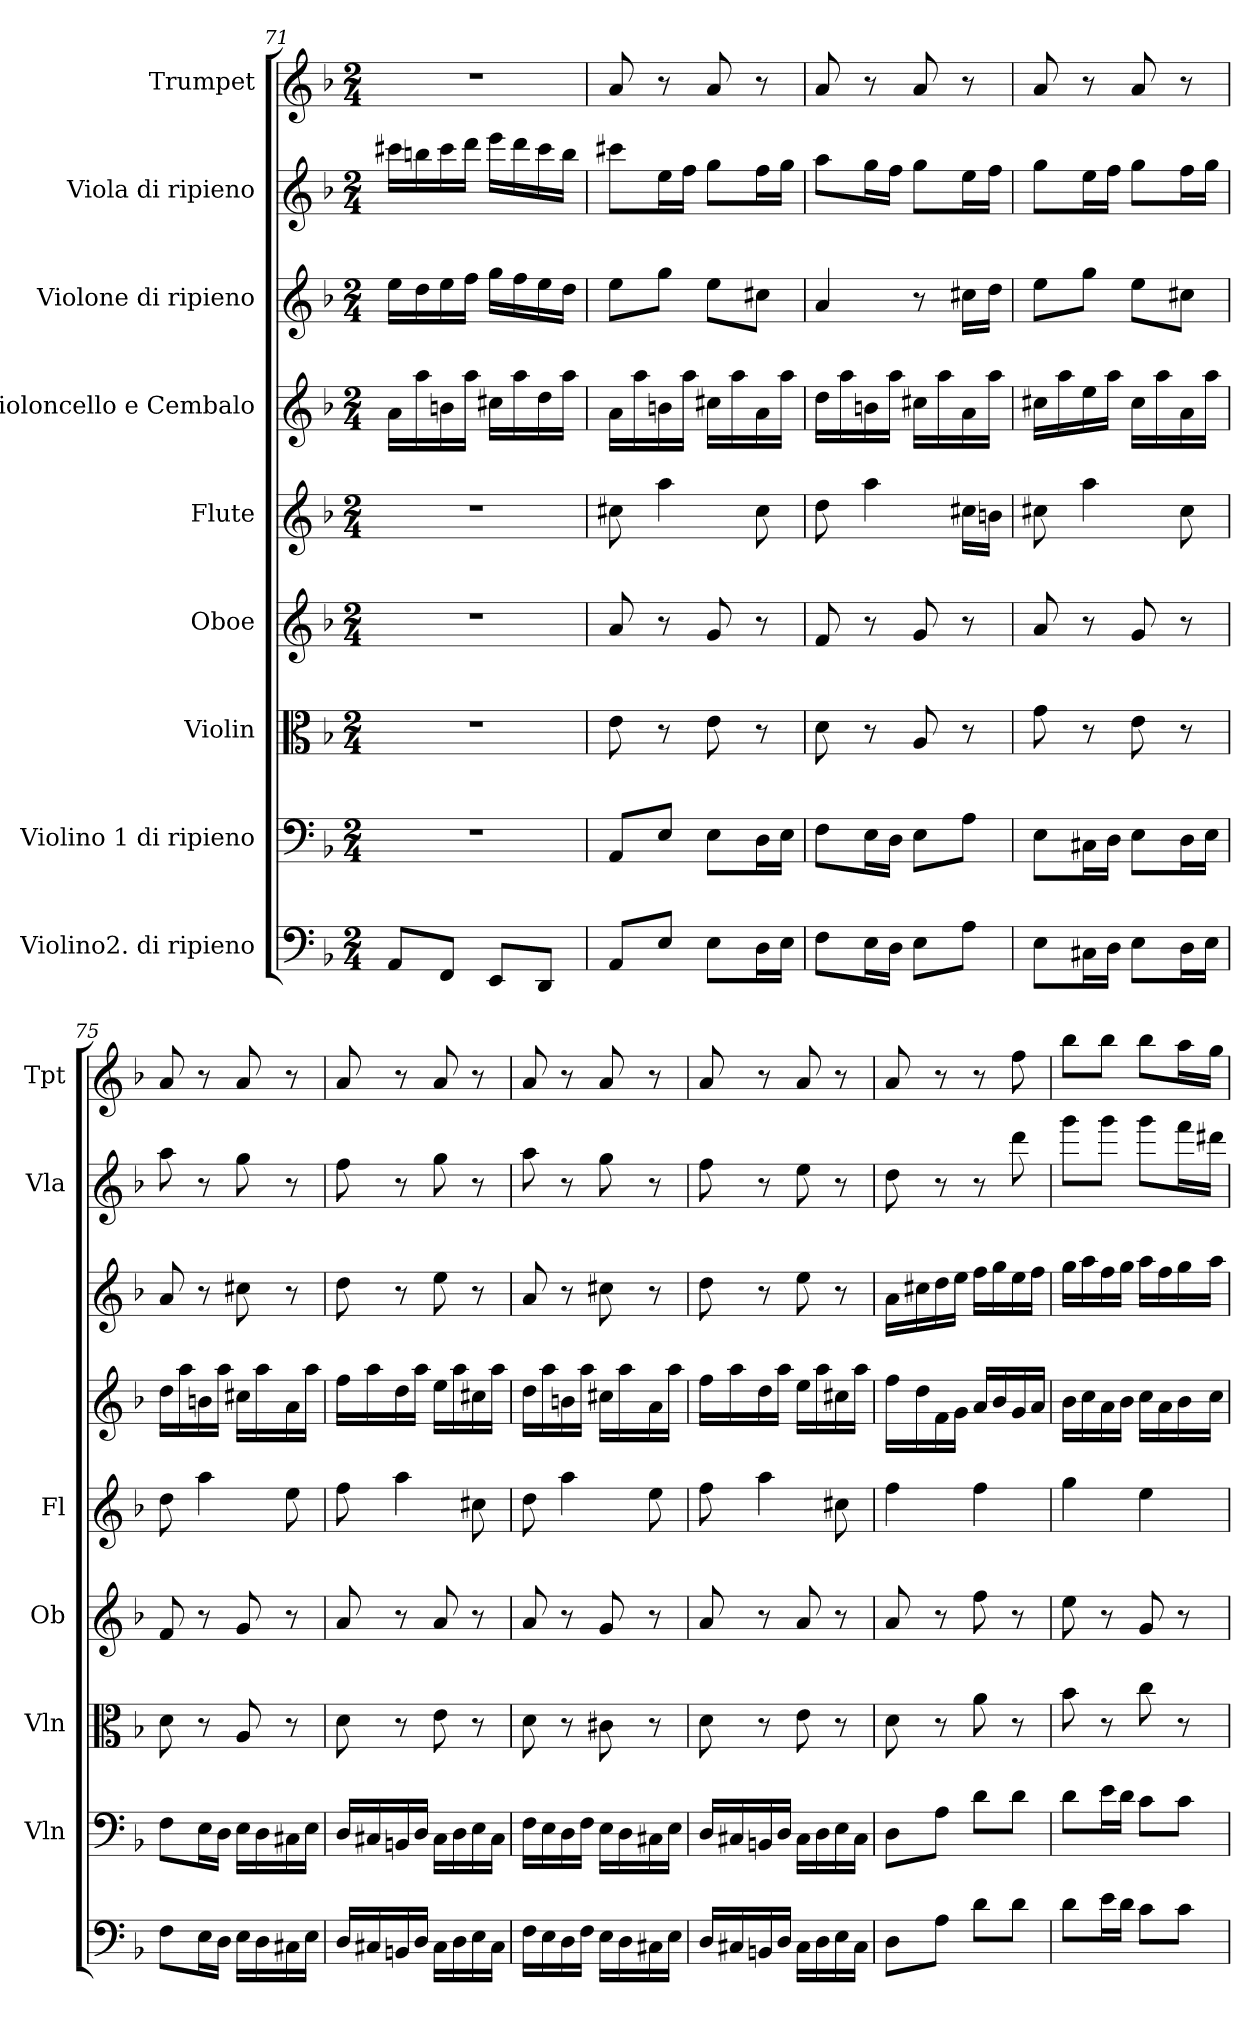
**kern	**kern	**kern	**kern	**kern	**kern	**kern	**kern	**kern
*part9	*part8	*part7	*part6	*part5	*part4	*part3	*part2	*part1
*staff9	*staff8	*staff7	*staff6	*staff5	*staff4	*staff3	*staff2	*staff1
*I"Violino2. di ripieno	*I"Violino 1 di ripieno	*I"Violin	*I"Oboe	*I"Flute	*I"Violoncello e Cembalo	*I"Violone di ripieno	*I"Viola di ripieno	*I"Trumpet
*	*I'Vln	*I'Vln	*I'Ob	*I'Fl	*	*	*I'Vla	*I'Tpt
*clefF4	*clefF4	*clefC3	*clefG2	*clefG2	*clefG2	*clefG2	*clefG2	*clefG2
*	*	*	*	*	*	*	*	*ITrd1c2
*k[b-]	*k[b-]	*k[b-]	*k[b-]	*k[b-]	*k[b-]	*k[b-]	*k[b-]	*k[b-e-a-]
*F:	*F:	*F:	*F:	*F:	*F:	*F:	*F:	*E-:
*M2/4	*M2/4	*M2/4	*M2/4	*M2/4	*M2/4	*M2/4	*M2/4	*M2/4
=71	=71	=71	=71	=71	=71	=71	=71	=71
8AA/L	2r	2r	2r	2r	16a\LL	16ee\LL	16ccc#\LL	2r
.	.	.	.	.	16aa\	16dd\	16bbn\	.
8FF/J	.	.	.	.	16bn\	16ee\	16ccc#\	.
.	.	.	.	.	16aa\JJ	16ff\JJ	16ddd\JJ	.
8EE/L	.	.	.	.	16cc#\LL	16gg\LL	16eee\LL	.
.	.	.	.	.	16aa\	16ff\	16ddd\	.
8DD/J	.	.	.	.	16dd\	16ee\	16ccc#\	.
.	.	.	.	.	16aa\JJ	16dd\JJ	16bb\JJ	.
=72	=72	=72	=72	=72	=72	=72	=72	=72
8AA/L	8AA/L	8e\	8a/	8cc#\	16a\LL	8ee\L	8ccc#\L	8g/
.	.	.	.	.	16aa\	.	.	.
8E/J	8E/J	8r	8r	4aa\	16bn\	8gg\J	16ee\L	8r
.	.	.	.	.	16aa\JJ	.	16ff\JJ	.
8E\L	8E\L	8e\	8g/	.	16cc#\LL	8ee\L	8gg\L	8g/
.	.	.	.	.	16aa\	.	.	.
16D\L	16D\L	8r	8r	8cc#\	16a\	8cc#\J	16ff\L	8r
16E\JJ	16E\JJ	.	.	.	16aa\JJ	.	16gg\JJ	.
=73	=73	=73	=73	=73	=73	=73	=73	=73
8F\L	8F\L	8d\	8f/	8dd\	16dd\LL	4a/	8aa\L	8g/
.	.	.	.	.	16aa\	.	.	.
16E\L	16E\L	8r	8r	4aa\	16bn\	.	16gg\L	8r
16D\JJ	16D\JJ	.	.	.	16aa\JJ	.	16ff\JJ	.
8E\L	8E\L	8A/	8g/	.	16cc#\LL	8r	8gg\L	8g/
.	.	.	.	.	16aa\	.	.	.
8A\J	8A\J	8r	8r	16cc#\LL	16a\	16cc#\LL	16ee\L	8r
.	.	.	.	16bn\JJ	16aa\JJ	16dd\JJ	16ff\JJ	.
=74	=74	=74	=74	=74	=74	=74	=74	=74
8E\L	8E\L	8g\	8a/	8cc#\	16cc#\LL	8ee\L	8gg\L	8g/
.	.	.	.	.	16aa\	.	.	.
16C#\L	16C#\L	8r	8r	4aa\	16ee\	8gg\J	16ee\L	8r
16D\JJ	16D\JJ	.	.	.	16aa\JJ	.	16ff\JJ	.
8E\L	8E\L	8e\	8g/	.	16cc#\LL	8ee\L	8gg\L	8g/
.	.	.	.	.	16aa\	.	.	.
16D\L	16D\L	8r	8r	8cc#\	16a\	8cc#\J	16ff\L	8r
16E\JJ	16E\JJ	.	.	.	16aa\JJ	.	16gg\JJ	.
=75	=75	=75	=75	=75	=75	=75	=75	=75
8F\L	8F\L	8d\	8f/	8dd\	16dd\LL	8a/	8aa\	8g/
.	.	.	.	.	16aa\	.	.	.
16E\L	16E\L	8r	8r	4aa\	16bn\	8r	8r	8r
16D\JJ	16D\JJ	.	.	.	16aa\JJ	.	.	.
16E\LL	16E\LL	8A/	8g/	.	16cc#\LL	8cc#\	8gg\	8g/
16D\	16D\	.	.	.	16aa\	.	.	.
16C#\	16C#\	8r	8r	8ee\	16a\	8r	8r	8r
16E\JJ	16E\JJ	.	.	.	16aa\JJ	.	.	.
=76	=76	=76	=76	=76	=76	=76	=76	=76
16D/LL	16D/LL	8d\	8a/	8ff\	16ff\LL	8dd\	8ff\	8g/
16C#/	16C#/	.	.	.	16aa\	.	.	.
16BBn/	16BBn/	8r	8r	4aa\	16dd\	8r	8r	8r
16D/JJ	16D/JJ	.	.	.	16aa\JJ	.	.	.
16C#\LL	16C#\LL	8e\	8a/	.	16ee\LL	8ee\	8gg\	8g/
16D\	16D\	.	.	.	16aa\	.	.	.
16E\	16E\	8r	8r	8cc#\	16cc#\	8r	8r	8r
16C#\JJ	16C#\JJ	.	.	.	16aa\JJ	.	.	.
=77	=77	=77	=77	=77	=77	=77	=77	=77
16F\LL	16F\LL	8d\	8a/	8dd\	16dd\LL	8a/	8aa\	8g/
16E\	16E\	.	.	.	16aa\	.	.	.
16D\	16D\	8r	8r	4aa\	16bn\	8r	8r	8r
16F\JJ	16F\JJ	.	.	.	16aa\JJ	.	.	.
16E\LL	16E\LL	8c#\	8g/	.	16cc#\LL	8cc#\	8gg\	8g/
16D\	16D\	.	.	.	16aa\	.	.	.
16C#\	16C#\	8r	8r	8ee\	16a\	8r	8r	8r
16E\JJ	16E\JJ	.	.	.	16aa\JJ	.	.	.
=78	=78	=78	=78	=78	=78	=78	=78	=78
16D/LL	16D/LL	8d\	8a/	8ff\	16ff\LL	8dd\	8ff\	8g/
16C#/	16C#/	.	.	.	16aa\	.	.	.
16BBn/	16BBn/	8r	8r	4aa\	16dd\	8r	8r	8r
16D/JJ	16D/JJ	.	.	.	16aa\JJ	.	.	.
16C#\LL	16C#\LL	8e\	8a/	.	16ee\LL	8ee\	8ee\	8g/
16D\	16D\	.	.	.	16aa\	.	.	.
16E\	16E\	8r	8r	8cc#\	16cc#\	8r	8r	8r
16C#\JJ	16C#\JJ	.	.	.	16aa\JJ	.	.	.
=79	=79	=79	=79	=79	=79	=79	=79	=79
8D\L	8D\L	8d\	8a/	4ff\	16ff\LL	16a\LL	8dd\	8g/
.	.	.	.	.	16dd\	16cc#\	.	.
8A\J	8A\J	8r	8r	.	16f\	16dd\	8r	8r
.	.	.	.	.	16g\JJ	16ee\JJ	.	.
8d\L	8d\L	8a\	8ff\	4ff\	16a/LL	16ff\LL	8r	8r
.	.	.	.	.	16b-/	16gg\	.	.
8d\J	8d\J	8r	8r	.	16g/	16ee\	8ddd\	8ee-\
.	.	.	.	.	16a/JJ	16ff\JJ	.	.
=80	=80	=80	=80	=80	=80	=80	=80	=80
8d\L	8d\L	8b-\	8ee\	4gg\	16b-\LL	16gg\LL	8ggg\L	8aa-\L
.	.	.	.	.	16cc\	16aa\	.	.
16e\L	16e\L	8r	8r	.	16a\	16ff\	8ggg\J	8aa-\J
16d\JJ	16d\JJ	.	.	.	16b-\JJ	16gg\JJ	.	.
8c\L	8c\L	8cc\	8g/	4ee\	16cc\LL	16aa\LL	8ggg\L	8aa-\L
.	.	.	.	.	16a\	16ff\	.	.
8c\J	8c\J	8r	8r	.	16b-\	16gg\	16fff\L	16gg\L
.	.	.	.	.	16cc\JJ	16aa\JJ	16ddd#\JJ	16ff\JJ
=	=	=	=	=	=	=	=	=
*-	*-	*-	*-	*-	*-	*-	*-	*-
